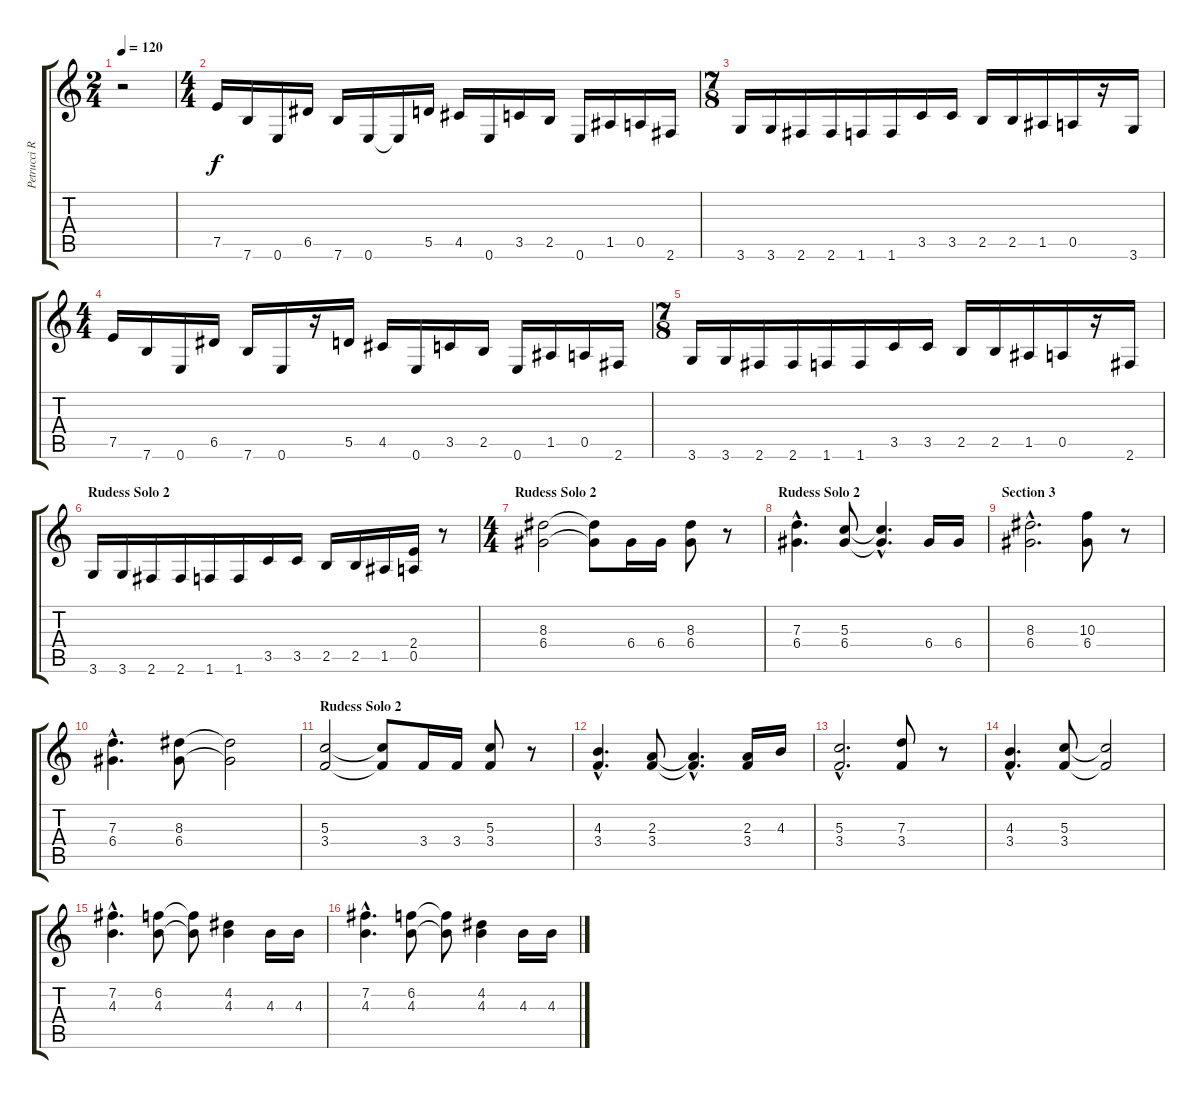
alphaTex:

\track ("Petrucci Rhythm 1" "Petrucci R") {instrument distortionguitar}
\staff {score tabs}
\tuning (E4 B3 G3 D3 A2 E2) {hide}
\ts (2 4)
\tempo 120
\clef g2
\ks c
r.2{dy f} |
\ts (4 4)
7.5.16 7.6.16 0.6.16 6.5.16 7.6.16 0.6.16 0.6{t}.16 5.5.16 4.5.16 0.6.16 3.5.16 2.5.16 0.6.16 1.5.16 0.5.16 2.6.16 |
\ts (7 8)
3.6.16 3.6.16 2.6.16 2.6.16 1.6.16 1.6.16 3.5.16 3.5.16 2.5.16 2.5.16 1.5.16 0.5.16 r.16 3.6.16 |
\ts (4 4)
7.5.16 7.6.16 0.6.16 6.5.16 7.6.16 0.6.16 r.16 5.5.16 4.5.16 0.6.16 3.5.16 2.5.16 0.6.16 1.5.16 0.5.16 2.6.16 |
\ts (7 8)
3.6.16 3.6.16 2.6.16 2.6.16 1.6.16 1.6.16 3.5.16 3.5.16 2.5.16 2.5.16 1.5.16 0.5.16 r.16 2.6.16 |
\section ("" "Rudess Solo 2")
3.6.16 3.6.16 2.6.16 2.6.16 1.6.16 1.6.16 3.5.16 3.5.16 2.5.16 2.5.16 1.5.16 (2.4 0.5).16 r.8 |
\ts (4 4)
\section ("" "Rudess Solo 2")
(8.3 6.4).2 (8.3{t} 6.4{t}).8 6.4.16 6.4.16 (8.3 6.4).8 r.8 |
\section ("" "Rudess Solo 2")
(7.3{hac} 6.4{hac}).4{d} (5.3 6.4).8 (5.3{hac t} 6.4{hac t}).4{d} 6.4.16 6.4.16 |
\section ("" "Section 3")
(8.3{hac} 6.4{hac}).2{d} (10.3 6.4).8 r.8 |
(7.3{hac} 6.4{hac}).4{d} (8.3 6.4).8 (8.3{t} 6.4{t}).2 |
\section ("" "Rudess Solo 2")
(5.3 3.4).2 (5.3{t} 3.4{t}).8 3.4.16 3.4.16 (5.3 3.4).8 r.8 |
(4.3{hac} 3.4{hac}).4{d} (2.3 3.4).8 (2.3{hac t} 3.4{hac t}).4{d} (2.3 3.4).16 4.3.16 |
(5.3{hac} 3.4{hac}).2{d} (7.3 3.4).8 r.8 |
(4.3{hac} 3.4{hac}).4{d} (5.3 3.4).8 (5.3{t} 3.4{t}).2 |
(7.2{hac} 4.3{hac}).4{d} (6.2 4.3).8 (6.2{t} 4.3{t}).8 (4.2 4.3).4 4.3.16 4.3.16 |
(7.2{hac} 4.3{hac}).4{d} (6.2 4.3).8 (6.2{t} 4.3{t}).8 (4.2 4.3).4 4.3.16 4.3.16
